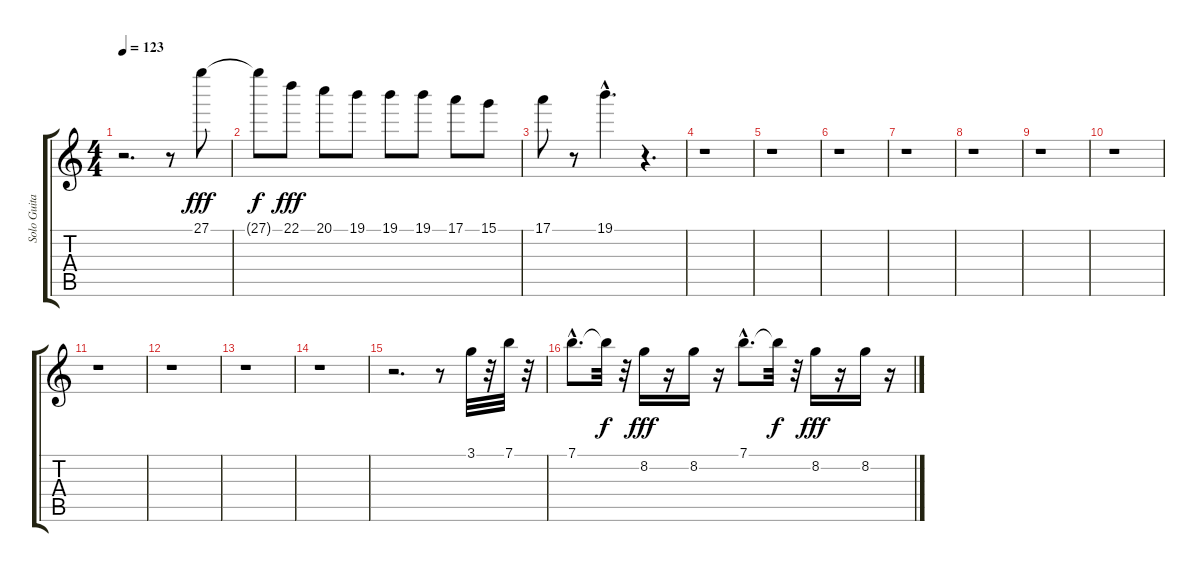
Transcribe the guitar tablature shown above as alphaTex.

\track ("Solo Guitar1" "Solo Guita") {instrument distortionguitar}
\staff {score tabs}
\tuning (E4 B3 G3 D3 A2 E2) {hide}
\ts (4 4)
\tempo 123
\clef g2
\ks c
r.2{d dy fff} r.8 27.1.8 |
27.1{t}.8{dy f} 22.1.8{dy fff} 20.1.8 19.1.8 19.1.8 19.1.8 17.1.8 15.1.8 |
17.1.8 r.8 19.1{hac}.4{d} r.4{d} |
r.1 |
r.1 |
r.1 |
r.1 |
r.1 |
r.1 |
r.1 |
r.1 |
r.1 |
r.1 |
r.1 |
r.2{d} r.8 3.1.32 r.32 7.1.32 r.32 |
7.1{hac}.8{d} 7.1{t}.32{dy f} r.32 8.2.16{dy fff} r.16 8.2.16 r.16 7.1{hac}.8{d} 7.1{t}.32{dy f} r.32 8.2.16{dy fff} r.16 8.2.16 r.16
